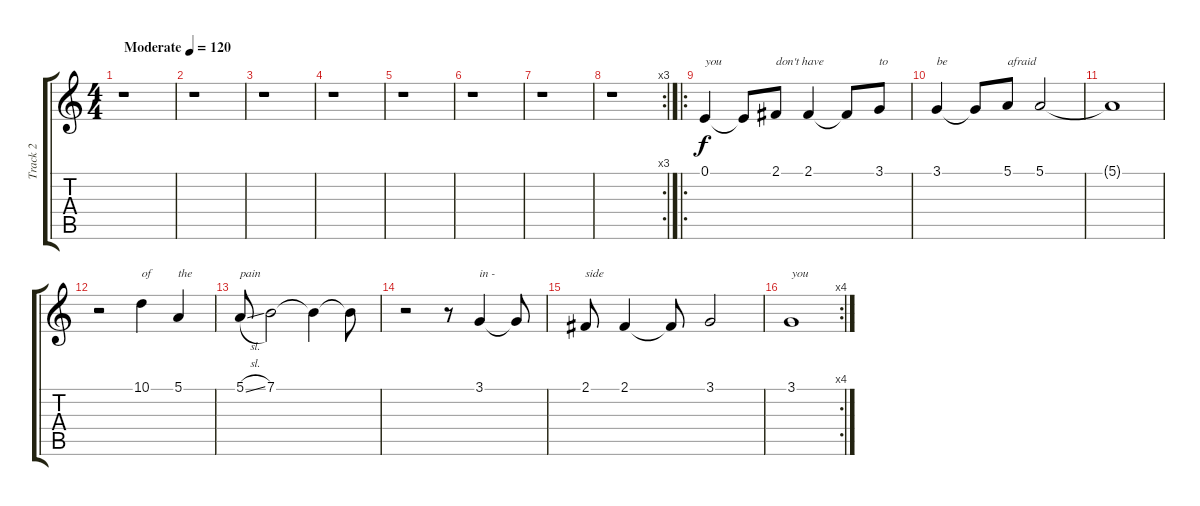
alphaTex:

\track ("Track 2" "Track 2") {instrument synthstrings1}
\staff {score tabs}
\tuning (E4 B3 G3 D3 A2 E2) {hide}
\ts (4 4)
\tempo (120 "Moderate")
\clef g2
\ks c
r.1{dy f instrument synthstrings1} |
r.1 |
r.1 |
r.1 |
r.1 |
r.1 |
r.1 |
\rc 3
r.1 |
\ro
0.1.4{txt "you"} 0.1{t}.8 2.1.8{txt "don't have"} 2.1.4 2.1{t}.8 3.1.8{txt "to"} |
3.1.4{txt "be"} 3.1{t}.8 5.1.8{txt "afraid"} 5.1.2 |
5.1{t}.1 |
r.2 10.1.4{txt "of"} 5.1.4{txt "the"} |
5.1{sl}.8{txt "pain"} 7.1.2 7.1{t}.4 7.1{t}.8 |
r.2 r.8 3.1.4{txt "in -"} 3.1{t}.8 |
2.1.8{txt "side"} 2.1.4 2.1{t}.8 3.1.2 |
\rc 4
3.1.1{txt "you"}
